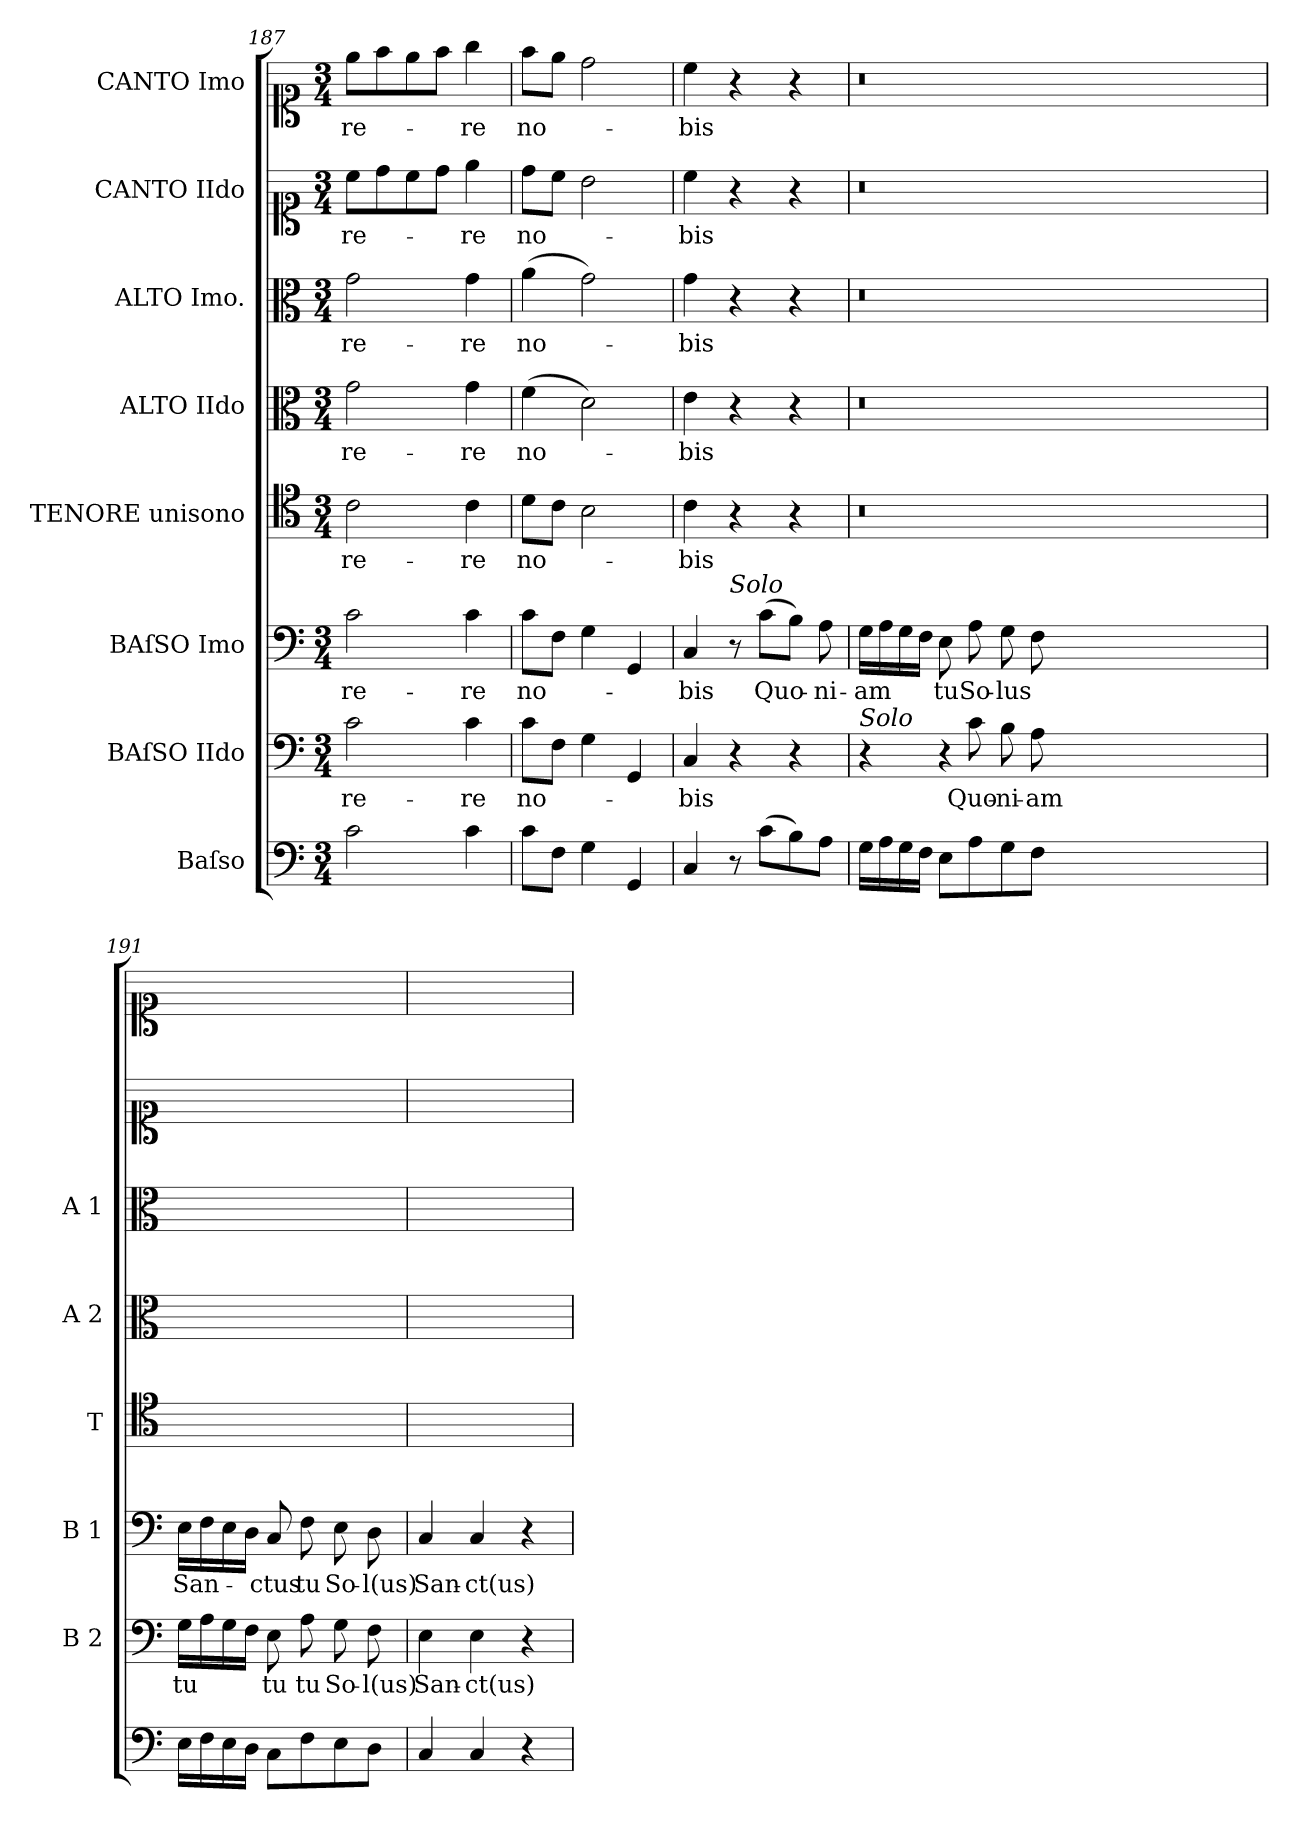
**kern	**kern	**text	**kern	**text	**kern	**text	**kern	**text	**kern	**text	**kern	**text	**kern	**text
*part8	*part7	*part7	*part6	*part6	*part5	*part5	*part4	*part4	*part3	*part3	*part2	*part2	*part1	*part1
*staff8	*staff7	*staff7	*staff6	*staff6	*staff5	*staff5	*staff4	*staff4	*staff3	*staff3	*staff2	*staff2	*staff1	*staff1
*I"Baſso	*I"BAſSO IIdo	*	*I"BAſSO Imo	*	*I"TENORE unisono	*	*I"ALTO IIdo	*	*I"ALTO Imo.	*	*I"CANTO IIdo	*	*I"CANTO Imo	*
*	*I'B 2	*	*I'B 1	*	*I'T	*	*I'A 2	*	*I'A 1	*	*	*	*	*
*clefF4	*clefF4	*	*clefF4	*	*clefC4	*	*clefC3	*	*clefC3	*	*clefC1	*	*clefC1	*
*k[]	*k[]	*	*k[]	*	*k[]	*	*k[]	*	*k[]	*	*k[]	*	*k[]	*
*C:	*C:	*	*C:	*	*C:	*	*C:	*	*C:	*	*C:	*	*C:	*
*M3/4	*M3/4	*	*M3/4	*	*M3/4	*	*M3/4	*	*M3/4	*	*M3/4	*	*M3/4	*
=187	=187	=187	=187	=187	=187	=187	=187	=187	=187	=187	=187	=187	=187	=187
!	!	!LO:LY:i	!	!	!	!LO:LY:i	!	!	!	!LO:LY:i	!	!	!	!
2c\	2c\	-re-	2c\	-re-	2c\	-re-	2g\	-re-	2g\	-re-	8cc\L	-re-	8ee\L	-re-
.	.	.	.	.	.	.	.	.	.	.	8dd\	.	8ff\	.
.	.	.	.	.	.	.	.	.	.	.	8cc\	.	8ee\	.
.	.	.	.	.	.	.	.	.	.	.	8dd\J	.	8ff\J	.
!	!	!LO:LY:i	!	!	!	!LO:LY:i	!	!	!	!LO:LY:i	!	!	!	!
4c\	4c\	-re	4c\	-re	4c\	-re	4g\	-re	4g\	-re	4ee\	-re	4gg\	-re
=188	=188	=188	=188	=188	=188	=188	=188	=188	=188	=188	=188	=188	=188	=188
8c\L	8c\L	no-	8c\L	no-	8d\L	no-	(4f\	no-	(4a\	no-	8dd\L	no-	8ff\L	no-
8F\J	8F\J	.	8F\J	.	8c\J	.	.	.	.	.	8cc\J	.	8ee\J	.
4G\	4G\	.	4G\	.	2B\	.	2d\)	.	2g\)	.	2b\	.	2dd\	.
4GG/	4GG/	.	4GG/	.	.	.	.	.	.	.	.	.	.	.
=189	=189	=189	=189	=189	=189	=189	=189	=189	=189	=189	=189	=189	=189	=189
4C/	4C/	-bis	4C/	-bis	4c\	-bis	4e\	-bis	4g\	-bis	4cc\	-bis	4cc\	-bis
!	!	!	!LO:TX:a:i:t=Solo	!	!	!	!	!	!	!	!	!	!	!
8r	4r	.	8r	.	4r	.	4r	.	4r	.	4r	.	4r	.
(8c\L	.	.	(8c\L	Quo-	.	.	.	.	.	.	.	.	.	.
8B\)	4r	.	8B\J)	.	4r	.	4r	.	4r	.	4r	.	4r	.
8A\J	.	.	8A\	-ni-	.	.	.	.	.	.	.	.	.	.
=190	=190	=190	=190	=190	=190	=190	=190	=190	=190	=190	=190	=190	=190	=190
!	!LO:TX:a:i:t=Solo	!	!	!	!	!	!	!	!	!	!	!	!	!
16G\LL	4r	.	16G\LL	-am	0.r	.	0.r	.	0.r	.	0.r	.	0.r	.
16A\	.	.	16A\	.	.	.	.	.	.	.	.	.	.	.
16G\	.	.	16G\	.	.	.	.	.	.	.	.	.	.	.
16F\JJ	.	.	16F\JJ	.	.	.	.	.	.	.	.	.	.	.
!	!LO:N:vis=4	!	!	!	!	!	!	!	!	!	!	!	!	!
8E\L	8r	.	8E\	tu	.	.	.	.	.	.	.	.	.	.
8A\	8c\	Quo-	8A\	So-	.	.	.	.	.	.	.	.	.	.
8G\	8B\	-ni-	8G\	-lus	.	.	.	.	.	.	.	.	.	.
8F\J	8A\	-am	8F\	.	.	.	.	.	.	.	.	.	.	.
0ryy	0ryy	.	0ryy	.	.	.	.	.	.	.	.	.	.	.
4ryy	4ryy	.	4ryy	.	.	.	.	.	.	.	.	.	.	.
=191	=191	=191	=191	=191	=191	=191	=191	=191	=191	=191	=191	=191	=191	=191
16E\LL	16G\LL	tu	16E\LL	San-	2.ryy	.	2.ryy	.	2.ryy	.	2.ryy	.	2.ryy	.
16F\	16A\	.	16F\	.	.	.	.	.	.	.	.	.	.	.
16E\	16G\	.	16E\	.	.	.	.	.	.	.	.	.	.	.
16D\JJ	16F\JJ	.	16D\JJ	.	.	.	.	.	.	.	.	.	.	.
8C\L	8E\	tu	8C/	-ctus	.	.	.	.	.	.	.	.	.	.
8F\	8A\	tu	8F\	tu	.	.	.	.	.	.	.	.	.	.
8E\	8G\	So-	8E\	So-	.	.	.	.	.	.	.	.	.	.
8D\J	8F\	-l(us)	8D\	-l(us)	.	.	.	.	.	.	.	.	.	.
=192	=192	=192	=192	=192	=192	=192	=192	=192	=192	=192	=192	=192	=192	=192
4C/	4E\	San-	4C/	San-	2.ryy	.	2.ryy	.	2.ryy	.	2.ryy	.	2.ryy	.
4C/	4E\	-ct(us)	4C/	-ct(us)	.	.	.	.	.	.	.	.	.	.
4r	4r	.	4r	.	.	.	.	.	.	.	.	.	.	.
=	=	=	=	=	=	=	=	=	=	=	=	=	=	=
*-	*-	*-	*-	*-	*-	*-	*-	*-	*-	*-	*-	*-	*-	*-
